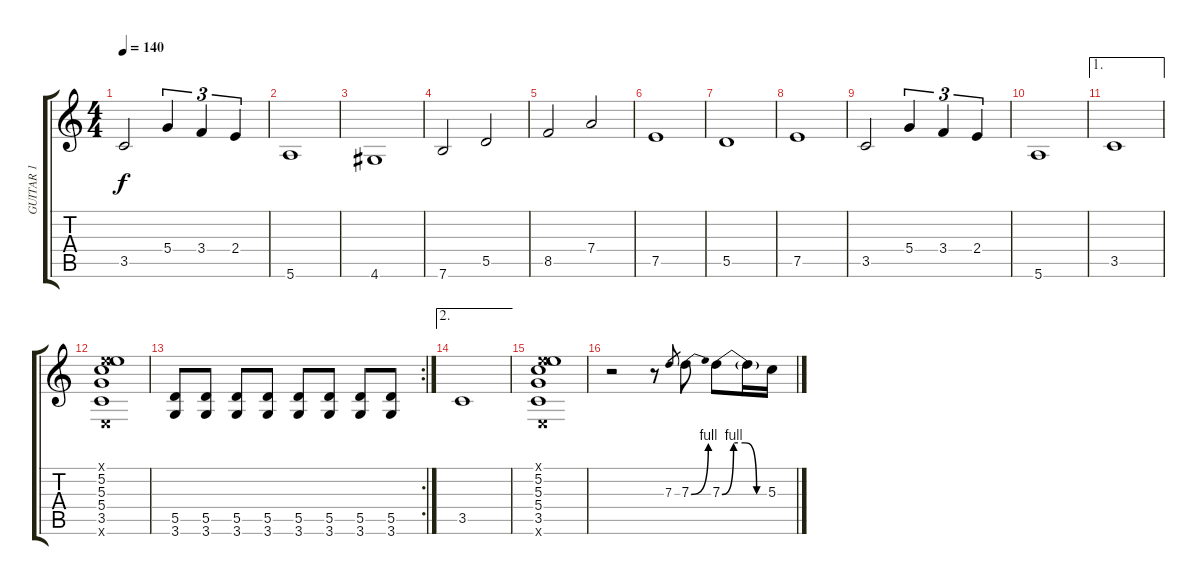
\track ("GUITAR 1" "GUITAR 1") {instrument electricguitarclean}
\staff {score tabs}
\tuning (E4 B3 G3 D3 A2 E2) {hide}
\ts (4 4)
\tempo 140
\clef g2
\ks c
3.5.2{dy f} 5.4.4{tu (3 2)} 3.4.4{tu (3 2)} 2.4.4{tu (3 2)} |
5.6.1 |
4.6.1 |
7.6.2 5.5.2 |
8.5.2 7.4.2 |
7.5.1 |
5.5.1 |
7.5.1 |
3.5.2 5.4.4{tu (3 2)} 3.4.4{tu (3 2)} 2.4.4{tu (3 2)} |
5.6.1 |
\ae 1
3.5.1 |
(0.1{x} 5.2 5.3 5.4 3.5 0.6{x}).1 |
\rc 2
(5.5 3.6).8 (5.5 3.6).8 (5.5 3.6).8 (5.5 3.6).8 (5.5 3.6).8 (5.5 3.6).8 (5.5 3.6).8 (5.5 3.6).8 |
\ae 2
3.5.1 |
(0.1{x} 5.2 5.3 5.4 3.5 0.6{x}).1 |
\ks aminor
r.2 r.8{volume 14 balance 8 instrument distortionguitar} 7.3.8{gr} 7.3{be (bend 0 0 60 4)}.8 7.3{be (custom 0 0 15 4 30 4 45 0 60 0)}.8 7.3{t}.16 5.3.16
